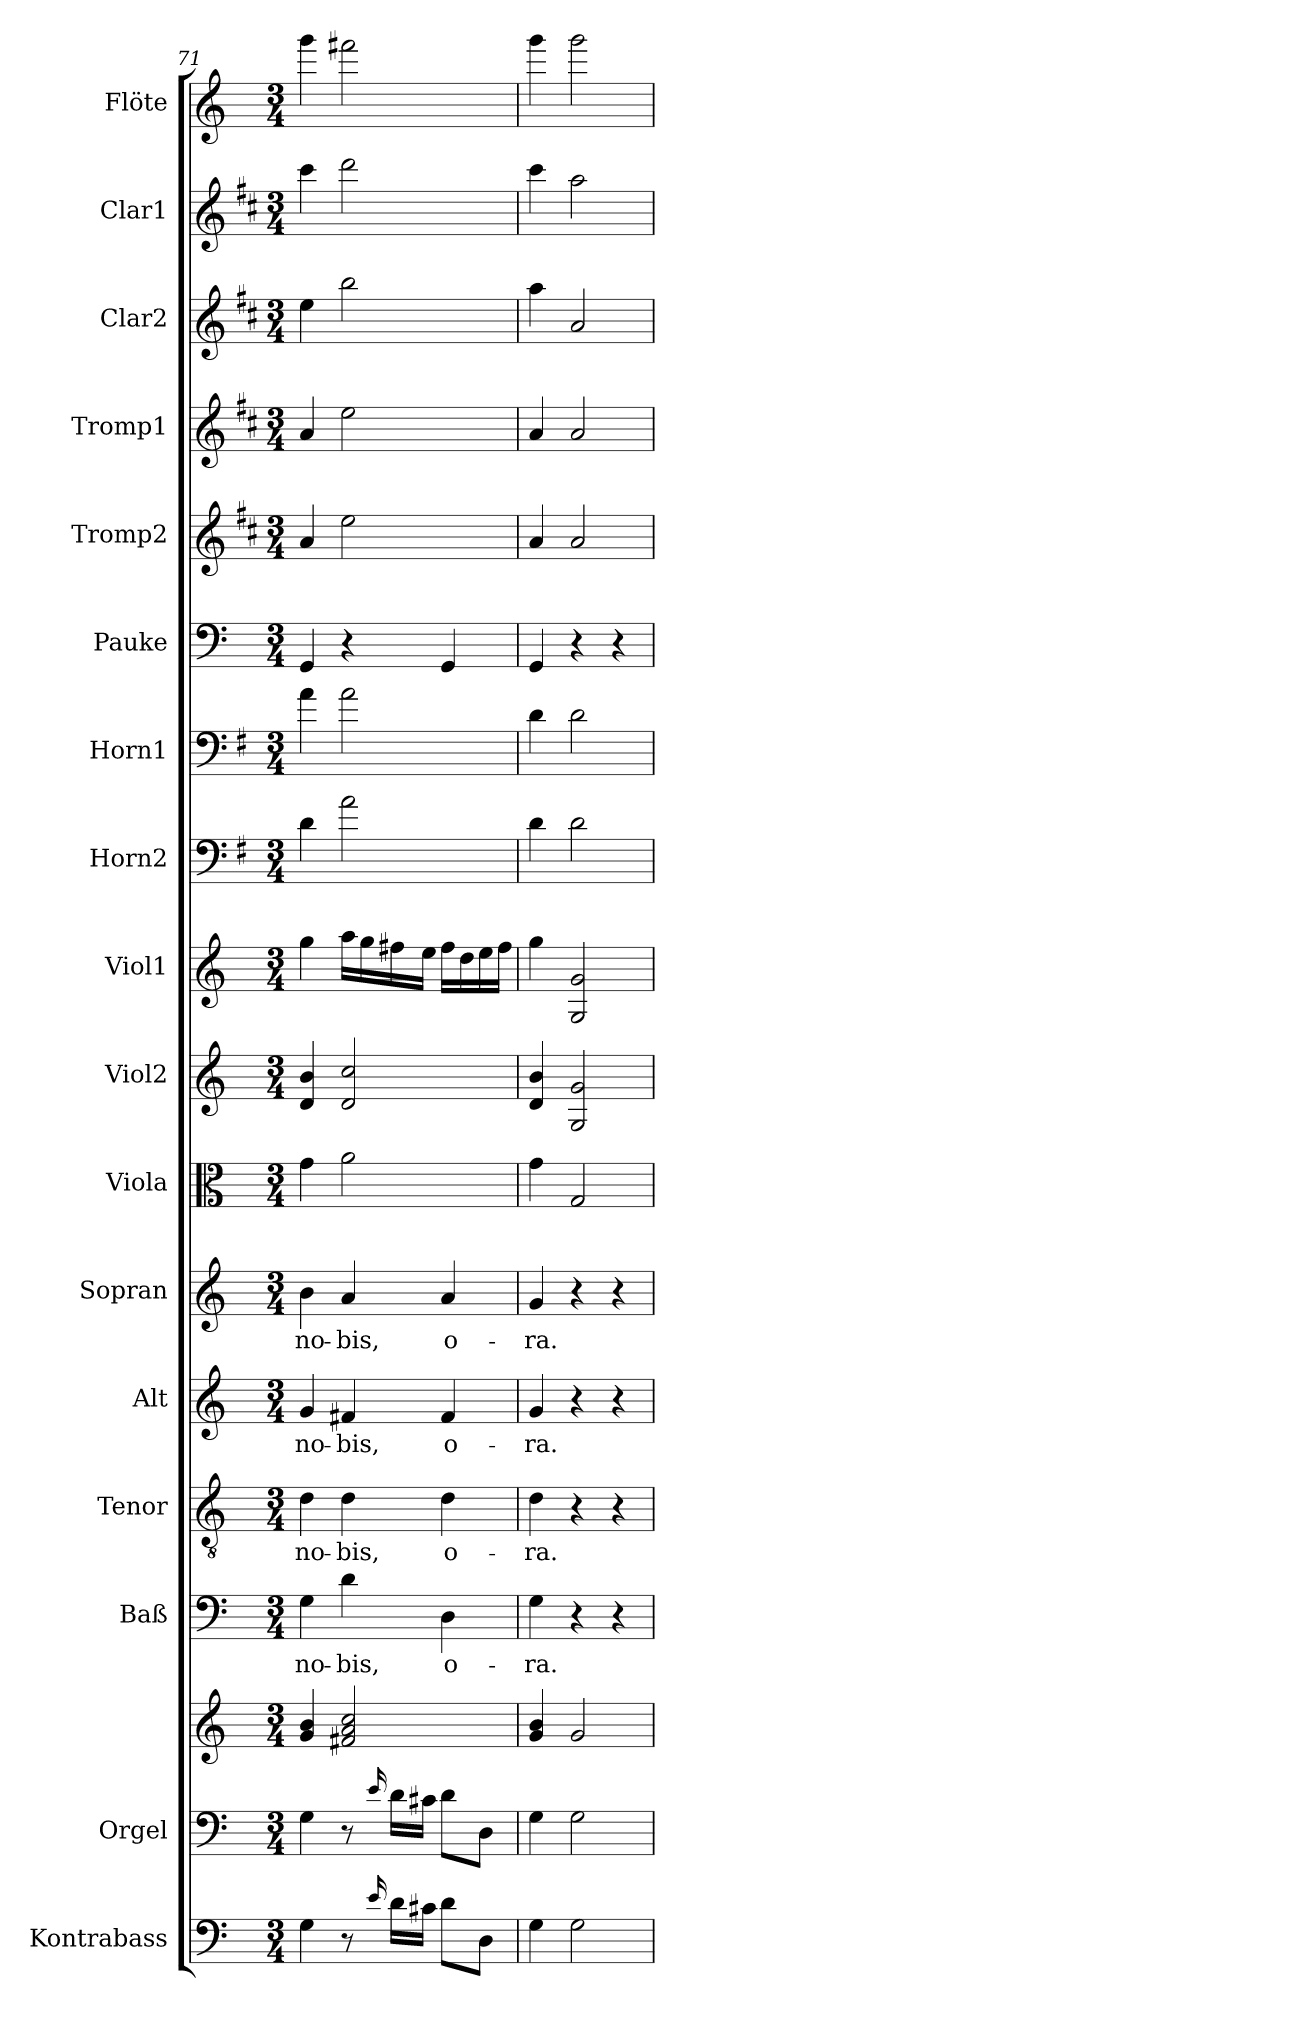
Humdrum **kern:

**kern	**kern	**kern	**kern	**text	**kern	**text	**kern	**text	**kern	**text	**kern	**kern	**kern	**kern	**kern	**kern	**kern	**kern	**kern	**kern	**kern
*part17	*part16	*part16	*part15	*part15	*part14	*part14	*part13	*part13	*part12	*part12	*part11	*part10	*part9	*part8	*part7	*part6	*part5	*part4	*part3	*part2	*part1
*staff18	*staff17	*staff16	*staff15	*staff15	*staff14	*staff14	*staff13	*staff13	*staff12	*staff12	*staff11	*staff10	*staff9	*staff8	*staff7	*staff6	*staff5	*staff4	*staff3	*staff2	*staff1
*I"Kontrabass	*I"Orgel	*	*I"Baß	*	*I"Tenor	*	*I"Alt	*	*I"Sopran	*	*I"Viola	*I"Viol2	*I"Viol1	*I"Horn2	*I"Horn1	*I"Pauke	*I"Tromp2	*I"Tromp1	*I"Clar2	*I"Clar1	*I"Flöte
*I'Kb	*	*	*I'B	*	*I'T	*	*I'A	*	*I'S	*	*I'Vla	*I'Vl2	*I'Vl1	*I'Hr2	*I'Hr1	*I'Pk	*I'Tr2	*I'Tr1	*I'Cl2	*I'Cl1	*I'Fl
!!LO:PB:g=z
*clefF4	*clefF4	*clefG2	*clefF4	*	*clefGv2	*	*clefG2	*	*clefG2	*	*clefC3	*clefG2	*clefG2	*clefF4	*clefF4	*clefF4	*clefG2	*clefG2	*clefG2	*clefG2	*clefG2
*ITrd7c12	*	*	*	*	*	*	*	*	*	*	*	*	*	*ITrd4c7	*ITrd4c7	*	*ITrd1c2	*ITrd1c2	*ITrd1c2	*ITrd1c2	*
*k[]	*k[]	*k[]	*k[]	*	*k[]	*	*k[]	*	*k[]	*	*k[]	*k[]	*k[]	*k[]	*k[]	*k[]	*k[]	*k[]	*k[]	*k[]	*k[]
*C:	*C:	*C:	*C:	*	*C:	*	*C:	*	*C:	*	*C:	*C:	*C:	*C:	*C:	*C:	*C:	*C:	*C:	*C:	*C:
*M3/4	*M3/4	*M3/4	*M3/4	*	*M3/4	*	*M3/4	*	*M3/4	*	*M3/4	*M3/4	*M3/4	*M3/4	*M3/4	*M3/4	*M3/4	*M3/4	*M3/4	*M3/4	*M3/4
=71	=71	=71	=71	=71	=71	=71	=71	=71	=71	=71	=71	=71	=71	=71	=71	=71	=71	=71	=71	=71	=71
!	!	!	!	!LO:LY:b	!	!LO:LY:b	!	!LO:LY:b	!	!LO:LY:b	!	!	!	!	!	!	!	!	!	!	!
4GG\	4G\	4g/ 4b/	4G\	no-	4d\	no-	4g/	no-	4b\	no-	4g\	4d/ 4b/	4gg\	4G\	4d\	4GG/	4g/	4g/	4dd\	4bb\	4ggg\
!	!	!	!	!LO:LY:b	!	!LO:LY:b	!	!LO:LY:b	!	!LO:LY:b	!	!	!	!	!	!	!	!	!	!	!
8r	8r	2f#X/ 2a/ 2cc/	4d\	-bis,	4d\	-bis,	4f#X/	-bis,	4a/	-bis,	2a\	2d/ 2cc/	16aa\LL	2d\	2d\	4r	2dd\	2dd\	2aa\	2ccc\	2fff#X\
.	.	.	.	.	.	.	.	.	.	.	.	.	16gg\	.	.	.	.	.	.	.	.
16qqE/	16qqe/	.	.	.	.	.	.	.	.	.	.	.	.	.	.	.	.	.	.	.	.
16D\LL	16d\LL	.	.	.	.	.	.	.	.	.	.	.	16ff#X\	.	.	.	.	.	.	.	.
16C#X\JJ	16c#X\JJ	.	.	.	.	.	.	.	.	.	.	.	16ee\JJ	.	.	.	.	.	.	.	.
!	!	!	!	!LO:LY:b	!	!LO:LY:b	!	!LO:LY:b	!	!LO:LY:b	!	!	!	!	!	!	!	!	!	!	!
8D\L	8d\L	.	4D\	o-	4d\	o-	4f#/	o-	4a/	o-	.	.	16ff#\LL	.	.	4GG/	.	.	.	.	.
.	.	.	.	.	.	.	.	.	.	.	.	.	16dd\	.	.	.	.	.	.	.	.
8DD\J	8D\J	.	.	.	.	.	.	.	.	.	.	.	16ee\	.	.	.	.	.	.	.	.
.	.	.	.	.	.	.	.	.	.	.	.	.	16ff#\JJ	.	.	.	.	.	.	.	.
=72	=72	=72	=72	=72	=72	=72	=72	=72	=72	=72	=72	=72	=72	=72	=72	=72	=72	=72	=72	=72	=72
!	!	!	!	!LO:LY:b	!	!LO:LY:b	!	!LO:LY:b	!	!LO:LY:b	!	!	!	!	!	!	!	!	!	!	!
4GG\	4G\	4g/ 4b/	4G\	-ra.	4d\	-ra.	4g/	-ra.	4g/	-ra.	4g\	4d/ 4b/	4gg\	4G\	4G\	4GG/	4g/	4g/	4gg\	4bb\	4ggg\
2GG\	2G\	2g/	4r	.	4r	.	4r	.	4r	.	2G/	2G/ 2g/	2G/ 2g/	2G\	2G\	4r	2g/	2g/	2g/	2gg\	2ggg\
.	.	.	4r	.	4r	.	4r	.	4r	.	.	.	.	.	.	4r	.	.	.	.	.
=	=	=	=	=	=	=	=	=	=	=	=	=	=	=	=	=	=	=	=	=	=
*-	*-	*-	*-	*-	*-	*-	*-	*-	*-	*-	*-	*-	*-	*-	*-	*-	*-	*-	*-	*-	*-
